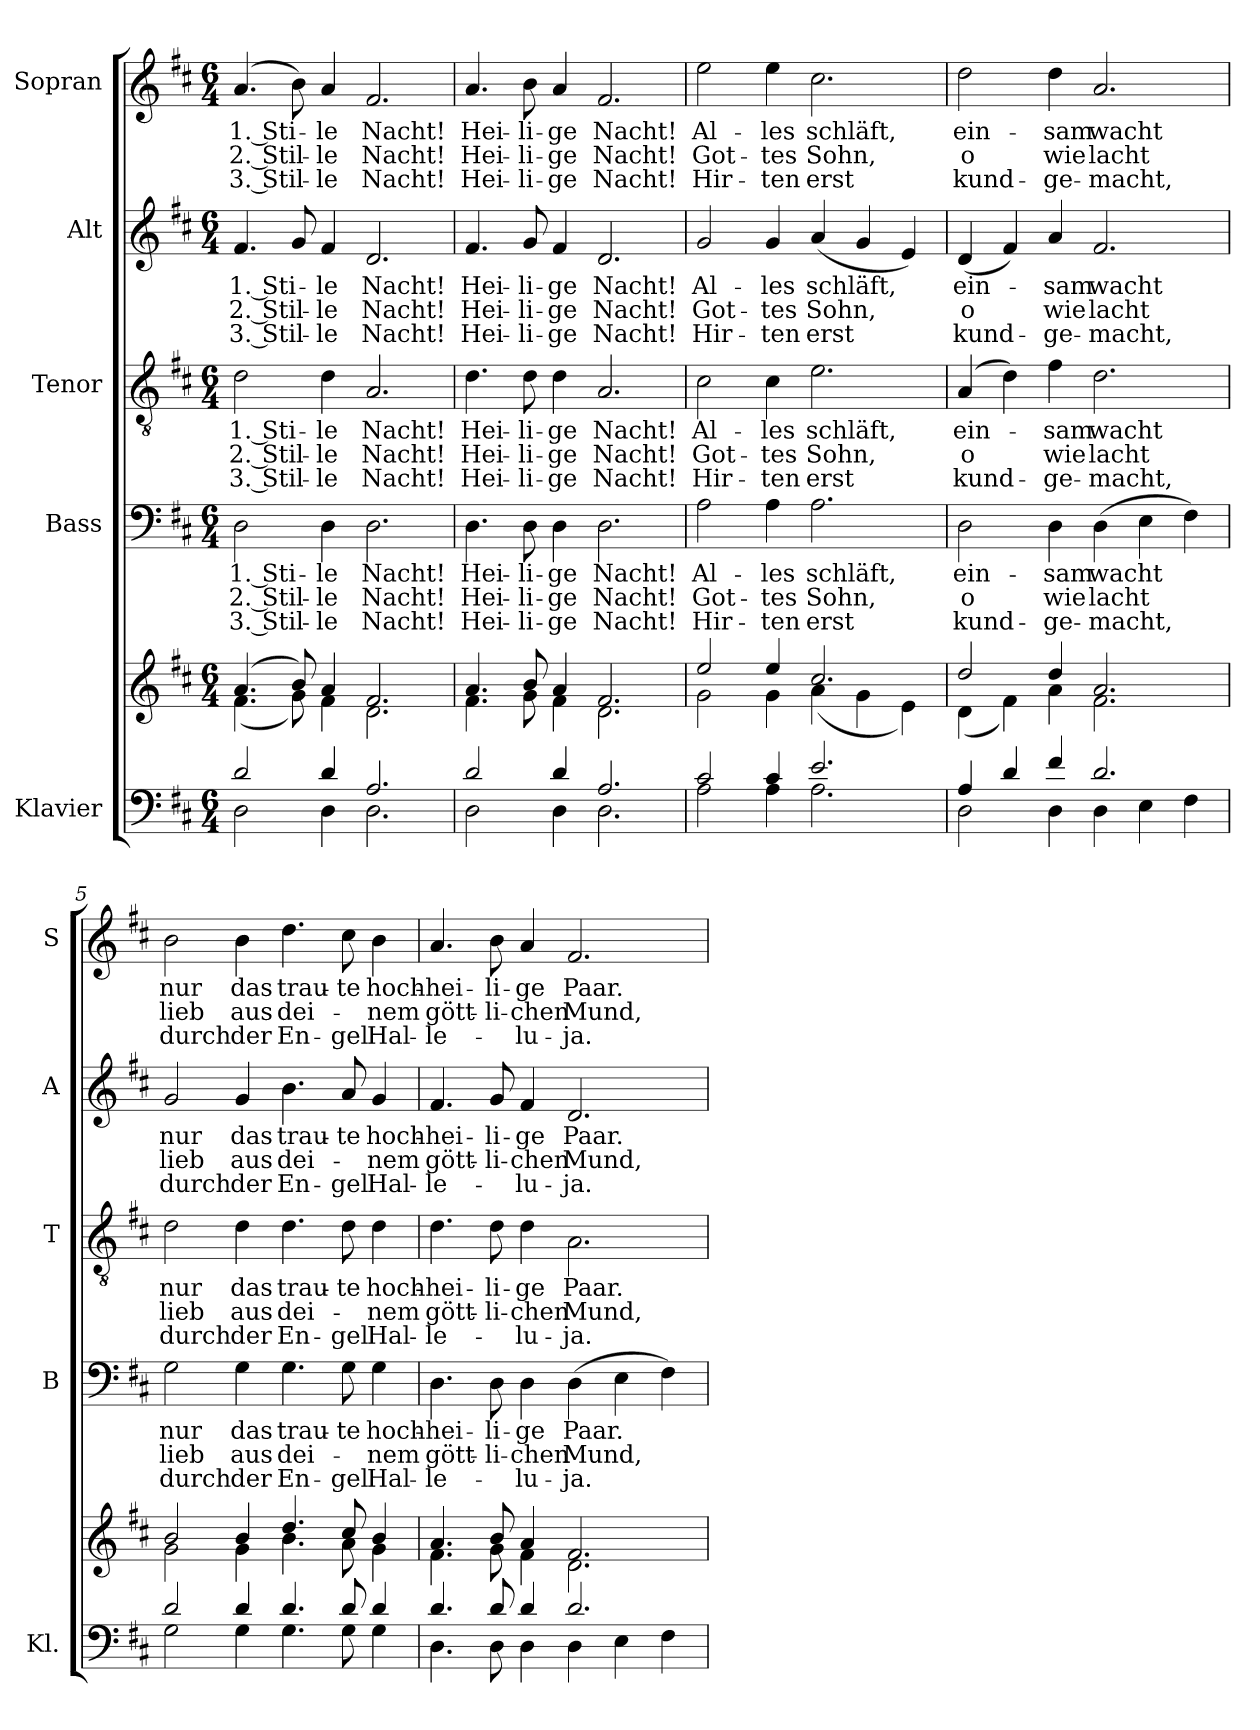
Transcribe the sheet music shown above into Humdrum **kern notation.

**kern	**kern	**kern	**text	**text	**text	**kern	**text	**text	**text	**kern	**text	**text	**text	**kern	**text	**text	**text
*part5	*part5	*part4	*part4	*part4	*part4	*part3	*part3	*part3	*part3	*part2	*part2	*part2	*part2	*part1	*part1	*part1	*part1
*staff6	*staff5	*staff4	*staff4	*staff4	*staff4	*staff3	*staff3	*staff3	*staff3	*staff2	*staff2	*staff2	*staff2	*staff1	*staff1	*staff1	*staff1
*I"Klavier	*	*I"Bass	*	*	*	*I"Tenor	*	*	*	*I"Alt	*	*	*	*I"Sopran	*	*	*
*I'Kl.	*	*I'B	*	*	*	*I'T	*	*	*	*I'A	*	*	*	*I'S	*	*	*
*clefF4	*clefG2	*clefF4	*	*	*	*clefGv2	*	*	*	*clefG2	*	*	*	*clefG2	*	*	*
*k[f#c#]	*k[f#c#]	*k[f#c#]	*	*	*	*k[f#c#]	*	*	*	*k[f#c#]	*	*	*	*k[f#c#]	*	*	*
*D:	*D:	*D:	*	*	*	*D:	*	*	*	*D:	*	*	*	*D:	*	*	*
*M6/4	*M6/4	*M6/4	*	*	*	*M6/4	*	*	*	*M6/4	*	*	*	*M6/4	*	*	*
*MM75	*MM75	*MM75	*	*	*	*MM75	*	*	*	*MM75	*	*	*	*MM75	*	*	*
=1	=1	=1	=1	=1	=1	=1	=1	=1	=1	=1	=1	=1	=1	=1	=1	=1	=1
*^	*^	*	*	*	*	*	*	*	*	*	*	*	*	*	*	*	*
!	!	!	!	!	!LO:LY:b	!LO:LY:b	!LO:LY:b	!	!LO:LY:b	!LO:LY:b	!LO:LY:b	!	!LO:LY:b	!LO:LY:b	!LO:LY:b	!	!LO:LY:b	!LO:LY:b	!LO:LY:b
2d/	2D\	(>4.a/	(<4.f#\	2D\	1. Sti-	2. Stil-	3. Stil-	2d\	1. Sti-	2. Stil-	3. Stil-	4.f#/	1. Sti-	2. Stil-	3. Stil-	(>4.a/	1. Sti-	2. Stil-	3. Stil-
.	.	8b/)	8g\)	.	.	.	.	.	.	.	.	8g/	.	.	.	8b\)	.	.	.
!	!	!	!	!	!LO:LY:b	!LO:LY:b	!LO:LY:b	!	!LO:LY:b	!LO:LY:b	!LO:LY:b	!	!LO:LY:b	!LO:LY:b	!LO:LY:b	!	!LO:LY:b	!LO:LY:b	!LO:LY:b
4d/	4D\	4a/	4f#\	4D\	-le	-le	-le	4d\	-le	-le	-le	4f#/	-le	-le	-le	4a/	-le	-le	-le
!	!	!	!	!	!LO:LY:b	!LO:LY:b	!LO:LY:b	!	!LO:LY:b	!LO:LY:b	!LO:LY:b	!	!LO:LY:b	!LO:LY:b	!LO:LY:b	!	!LO:LY:b	!LO:LY:b	!LO:LY:b
2.A/	2.D\	2.f#/	2.d\	2.D\	Nacht!	Nacht!	Nacht!	2.A/	Nacht!	Nacht!	Nacht!	2.d/	Nacht!	Nacht!	Nacht!	2.f#/	Nacht!	Nacht!	Nacht!
=2	=2	=2	=2	=2	=2	=2	=2	=2	=2	=2	=2	=2	=2	=2	=2	=2	=2	=2	=2
!	!	!	!	!	!LO:LY:b	!LO:LY:b	!LO:LY:b	!	!LO:LY:b	!LO:LY:b	!LO:LY:b	!	!LO:LY:b	!LO:LY:b	!LO:LY:b	!	!LO:LY:b	!LO:LY:b	!LO:LY:b
2d/	2D\	4.a/	4.f#\	4.D\	Hei-	Hei-	Hei-	4.d\	Hei-	Hei-	Hei-	4.f#/	Hei-	Hei-	Hei-	4.a/	Hei-	Hei-	Hei-
!	!	!	!	!	!LO:LY:b	!LO:LY:b	!LO:LY:b	!	!LO:LY:b	!LO:LY:b	!LO:LY:b	!	!LO:LY:b	!LO:LY:b	!LO:LY:b	!	!LO:LY:b	!LO:LY:b	!LO:LY:b
.	.	8b/	8g\	8D\	-li-	-li-	-li-	8d\	-li-	-li-	-li-	8g/	-li-	-li-	-li-	8b\	-li-	-li-	-li-
!	!	!	!	!	!LO:LY:b	!LO:LY:b	!LO:LY:b	!	!LO:LY:b	!LO:LY:b	!LO:LY:b	!	!LO:LY:b	!LO:LY:b	!LO:LY:b	!	!LO:LY:b	!LO:LY:b	!LO:LY:b
4d/	4D\	4a/	4f#\	4D\	-ge	-ge	-ge	4d\	-ge	-ge	-ge	4f#/	-ge	-ge	-ge	4a/	-ge	-ge	-ge
!	!	!	!	!	!LO:LY:b	!LO:LY:b	!LO:LY:b	!	!LO:LY:b	!LO:LY:b	!LO:LY:b	!	!LO:LY:b	!LO:LY:b	!LO:LY:b	!	!LO:LY:b	!LO:LY:b	!LO:LY:b
2.A/	2.D\	2.f#/	2.d\	2.D\	Nacht!	Nacht!	Nacht!	2.A/	Nacht!	Nacht!	Nacht!	2.d/	Nacht!	Nacht!	Nacht!	2.f#/	Nacht!	Nacht!	Nacht!
=3	=3	=3	=3	=3	=3	=3	=3	=3	=3	=3	=3	=3	=3	=3	=3	=3	=3	=3	=3
!	!	!	!	!	!LO:LY:b	!LO:LY:b	!LO:LY:b	!	!LO:LY:b	!LO:LY:b	!LO:LY:b	!	!LO:LY:b	!LO:LY:b	!LO:LY:b	!	!LO:LY:b	!LO:LY:b	!LO:LY:b
2c#/	2A\	2ee/	2g\	2A\	Al-	Got-	Hir-	2c#\	Al-	Got-	Hir-	2g/	Al-	Got-	Hir-	2ee\	Al-	Got-	Hir-
!	!	!	!	!	!LO:LY:b	!LO:LY:b	!LO:LY:b	!	!LO:LY:b	!LO:LY:b	!LO:LY:b	!	!LO:LY:b	!LO:LY:b	!LO:LY:b	!	!LO:LY:b	!LO:LY:b	!LO:LY:b
4c#/	4A\	4ee/	4g\	4A\	-les	-tes	-ten	4c#\	-les	-tes	-ten	4g/	-les	-tes	-ten	4ee\	-les	-tes	-ten
!	!	!	!	!	!LO:LY:b	!LO:LY:b	!LO:LY:b	!	!LO:LY:b	!LO:LY:b	!LO:LY:b	!	!LO:LY:b	!LO:LY:b	!LO:LY:b	!	!LO:LY:b	!LO:LY:b	!LO:LY:b
2.e/	2.A\	2.cc#/	(<4a\	2.A\	schläft,	Sohn,	erst	2.e\	schläft,	Sohn,	erst	(<4a/	schläft,	Sohn,	erst	2.cc#\	schläft,	Sohn,	erst
.	.	.	4g\	.	.	.	.	.	.	.	.	4g/	.	.	.	.	.	.	.
.	.	.	4e\)	.	.	.	.	.	.	.	.	4e/)	.	.	.	.	.	.	.
=4	=4	=4	=4	=4	=4	=4	=4	=4	=4	=4	=4	=4	=4	=4	=4	=4	=4	=4	=4
!	!	!	!	!	!LO:LY:b	!LO:LY:b	!LO:LY:b	!	!LO:LY:b	!LO:LY:b	!LO:LY:b	!	!LO:LY:b	!LO:LY:b	!LO:LY:b	!	!LO:LY:b	!LO:LY:b	!LO:LY:b
4A/	2D\	2dd/	(<4d\	2D\	ein-	o	kund-	(>4A/	ein-	o	kund-	(<4d/	ein-	o	kund-	2dd\	ein-	o	kund-
4d/	.	.	4f#\)	.	.	.	.	4d\)	.	.	.	4f#/)	.	.	.	.	.	.	.
!	!	!	!	!	!LO:LY:b	!LO:LY:b	!LO:LY:b	!	!LO:LY:b	!LO:LY:b	!LO:LY:b	!	!LO:LY:b	!LO:LY:b	!LO:LY:b	!	!LO:LY:b	!LO:LY:b	!LO:LY:b
4f#/	4D\	4dd/	4a\	4D\	-sam	wie	-ge-	4f#\	-sam	wie	-ge-	4a/	-sam	wie	-ge-	4dd\	-sam	wie	-ge-
!	!	!	!	!	!LO:LY:b	!LO:LY:b	!LO:LY:b	!	!LO:LY:b	!LO:LY:b	!LO:LY:b	!	!LO:LY:b	!LO:LY:b	!LO:LY:b	!	!LO:LY:b	!LO:LY:b	!LO:LY:b
2.d/	4D\	2.a/	2.f#\	(>4D\	wacht	lacht	-macht,	2.d\	wacht	lacht	-macht,	2.f#/	wacht	lacht	-macht,	2.a/	wacht	lacht	-macht,
.	4E\	.	.	4E\	.	.	.	.	.	.	.	.	.	.	.	.	.	.	.
.	4F#\	.	.	4F#\)	.	.	.	.	.	.	.	.	.	.	.	.	.	.	.
!!LO:PB:g=z
=5	=5	=5	=5	=5	=5	=5	=5	=5	=5	=5	=5	=5	=5	=5	=5	=5	=5	=5	=5
!	!	!	!	!	!LO:LY:b	!LO:LY:b	!LO:LY:b	!	!LO:LY:b	!LO:LY:b	!LO:LY:b	!	!LO:LY:b	!LO:LY:b	!LO:LY:b	!	!LO:LY:b	!LO:LY:b	!LO:LY:b
2d/	2G\	2b/	2g\	2G\	nur	lieb	durch	2d\	nur	lieb	durch	2g/	nur	lieb	durch	2b\	nur	lieb	durch
!	!	!	!	!	!LO:LY:b	!LO:LY:b	!LO:LY:b	!	!LO:LY:b	!LO:LY:b	!LO:LY:b	!	!LO:LY:b	!LO:LY:b	!LO:LY:b	!	!LO:LY:b	!LO:LY:b	!LO:LY:b
4d/	4G\	4b/	4g\	4G\	das	aus	der	4d\	das	aus	der	4g/	das	aus	der	4b\	das	aus	der
!	!	!	!	!	!LO:LY:b	!LO:LY:b	!LO:LY:b	!	!LO:LY:b	!LO:LY:b	!LO:LY:b	!	!LO:LY:b	!LO:LY:b	!LO:LY:b	!	!LO:LY:b	!LO:LY:b	!LO:LY:b
4.d/	4.G\	4.dd/	4.b\	4.G\	trau-	dei-	En-	4.d\	trau-	dei-	En-	4.b\	trau-	dei-	En-	4.dd\	trau-	dei-	En-
!	!	!	!	!	!LO:LY:b	!	!LO:LY:b	!	!LO:LY:b	!	!LO:LY:b	!	!LO:LY:b	!	!LO:LY:b	!	!LO:LY:b	!	!LO:LY:b
8d/	8G\	8cc#/	8a\	8G\	-te	.	-gel	8d\	-te	.	-gel	8a/	-te	.	-gel	8cc#\	-te	.	-gel
!	!	!	!	!	!LO:LY:b	!LO:LY:b	!LO:LY:b	!	!LO:LY:b	!LO:LY:b	!LO:LY:b	!	!LO:LY:b	!LO:LY:b	!LO:LY:b	!	!LO:LY:b	!LO:LY:b	!LO:LY:b
4d/	4G\	4b/	4g\	4G\	hoch-	-nem	Hal-	4d\	hoch-	-nem	Hal-	4g/	hoch-	-nem	Hal-	4b\	hoch-	-nem	Hal-
=6	=6	=6	=6	=6	=6	=6	=6	=6	=6	=6	=6	=6	=6	=6	=6	=6	=6	=6	=6
!	!	!	!	!	!LO:LY:b	!LO:LY:b	!LO:LY:b	!	!LO:LY:b	!LO:LY:b	!LO:LY:b	!	!LO:LY:b	!LO:LY:b	!LO:LY:b	!	!LO:LY:b	!LO:LY:b	!LO:LY:b
4.d/	4.D\	4.a/	4.f#\	4.D\	-hei-	gött-	-le-	4.d\	-hei-	gött-	-le-	4.f#/	-hei-	gött-	-le-	4.a/	-hei-	gött-	-le-
!	!	!	!	!	!LO:LY:b	!LO:LY:b	!	!	!LO:LY:b	!LO:LY:b	!	!	!LO:LY:b	!LO:LY:b	!	!	!LO:LY:b	!LO:LY:b	!
8d/	8D\	8b/	8g\	8D\	-li-	-li-	.	8d\	-li-	-li-	.	8g/	-li-	-li-	.	8b\	-li-	-li-	.
!	!	!	!	!	!LO:LY:b	!LO:LY:b	!LO:LY:b	!	!LO:LY:b	!LO:LY:b	!LO:LY:b	!	!LO:LY:b	!LO:LY:b	!LO:LY:b	!	!LO:LY:b	!LO:LY:b	!LO:LY:b
4d/	4D\	4a/	4f#\	4D\	-ge	-chen	-lu-	4d\	-ge	-chen	-lu-	4f#/	-ge	-chen	-lu-	4a/	-ge	-chen	-lu-
!	!	!	!	!	!LO:LY:b	!LO:LY:b	!LO:LY:b	!	!LO:LY:b	!LO:LY:b	!LO:LY:b	!	!LO:LY:b	!LO:LY:b	!LO:LY:b	!	!LO:LY:b	!LO:LY:b	!LO:LY:b
2.d/	4D\	2.f#/	2.d\	(>4D\	Paar.	Mund,	-ja.	2.A\	Paar.	Mund,	-ja.	2.d/	Paar.	Mund,	-ja.	2.f#/	Paar.	Mund,	-ja.
.	4E\	.	.	4E\	.	.	.	.	.	.	.	.	.	.	.	.	.	.	.
.	4F#\	.	.	4F#\)	.	.	.	.	.	.	.	.	.	.	.	.	.	.	.
*v	*v	*	*	*	*	*	*	*	*	*	*	*	*	*	*	*	*	*	*
*	*v	*v	*	*	*	*	*	*	*	*	*	*	*	*	*	*	*	*
=	=	=	=	=	=	=	=	=	=	=	=	=	=	=	=	=	=
*-	*-	*-	*-	*-	*-	*-	*-	*-	*-	*-	*-	*-	*-	*-	*-	*-	*-
